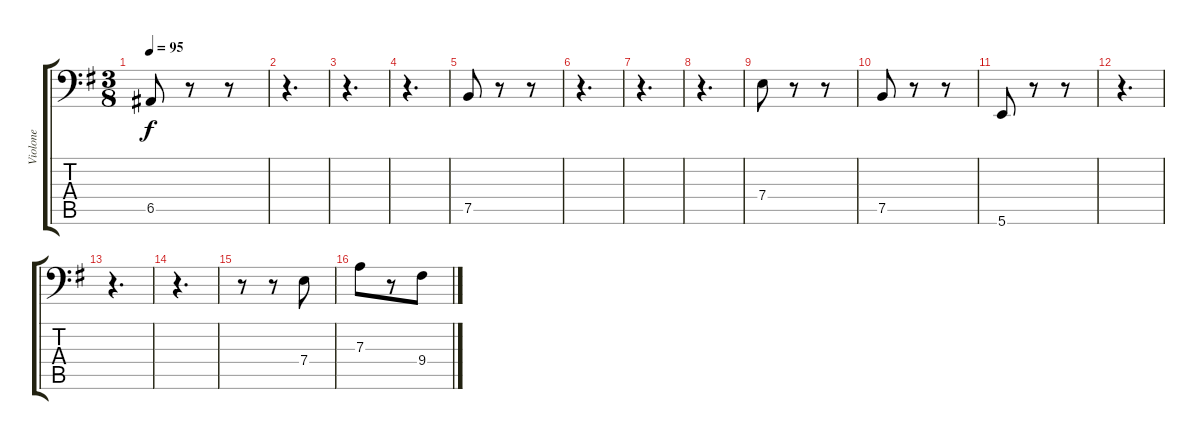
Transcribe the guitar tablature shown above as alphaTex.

\track ("Violone" "Violone") {instrument contrabass}
\staff {score tabs}
\tuning (C3 G2 D2 A1 E1 B0) {hide}
\ts (3 8)
\tempo 95
\clef f4
\ks g
6.5.8{dy f} r.8 r.8 |
r.4{d} |
r.4{d} |
r.4{d} |
7.5.8 r.8 r.8 |
r.4{d} |
r.4{d} |
r.4{d} |
7.4.8 r.8 r.8 |
7.5.8 r.8 r.8 |
5.6.8 r.8 r.8 |
r.4{d} |
r.4{d} |
r.4{d} |
r.8 r.8 7.4.8 |
7.3.8 r.8 9.4.8
